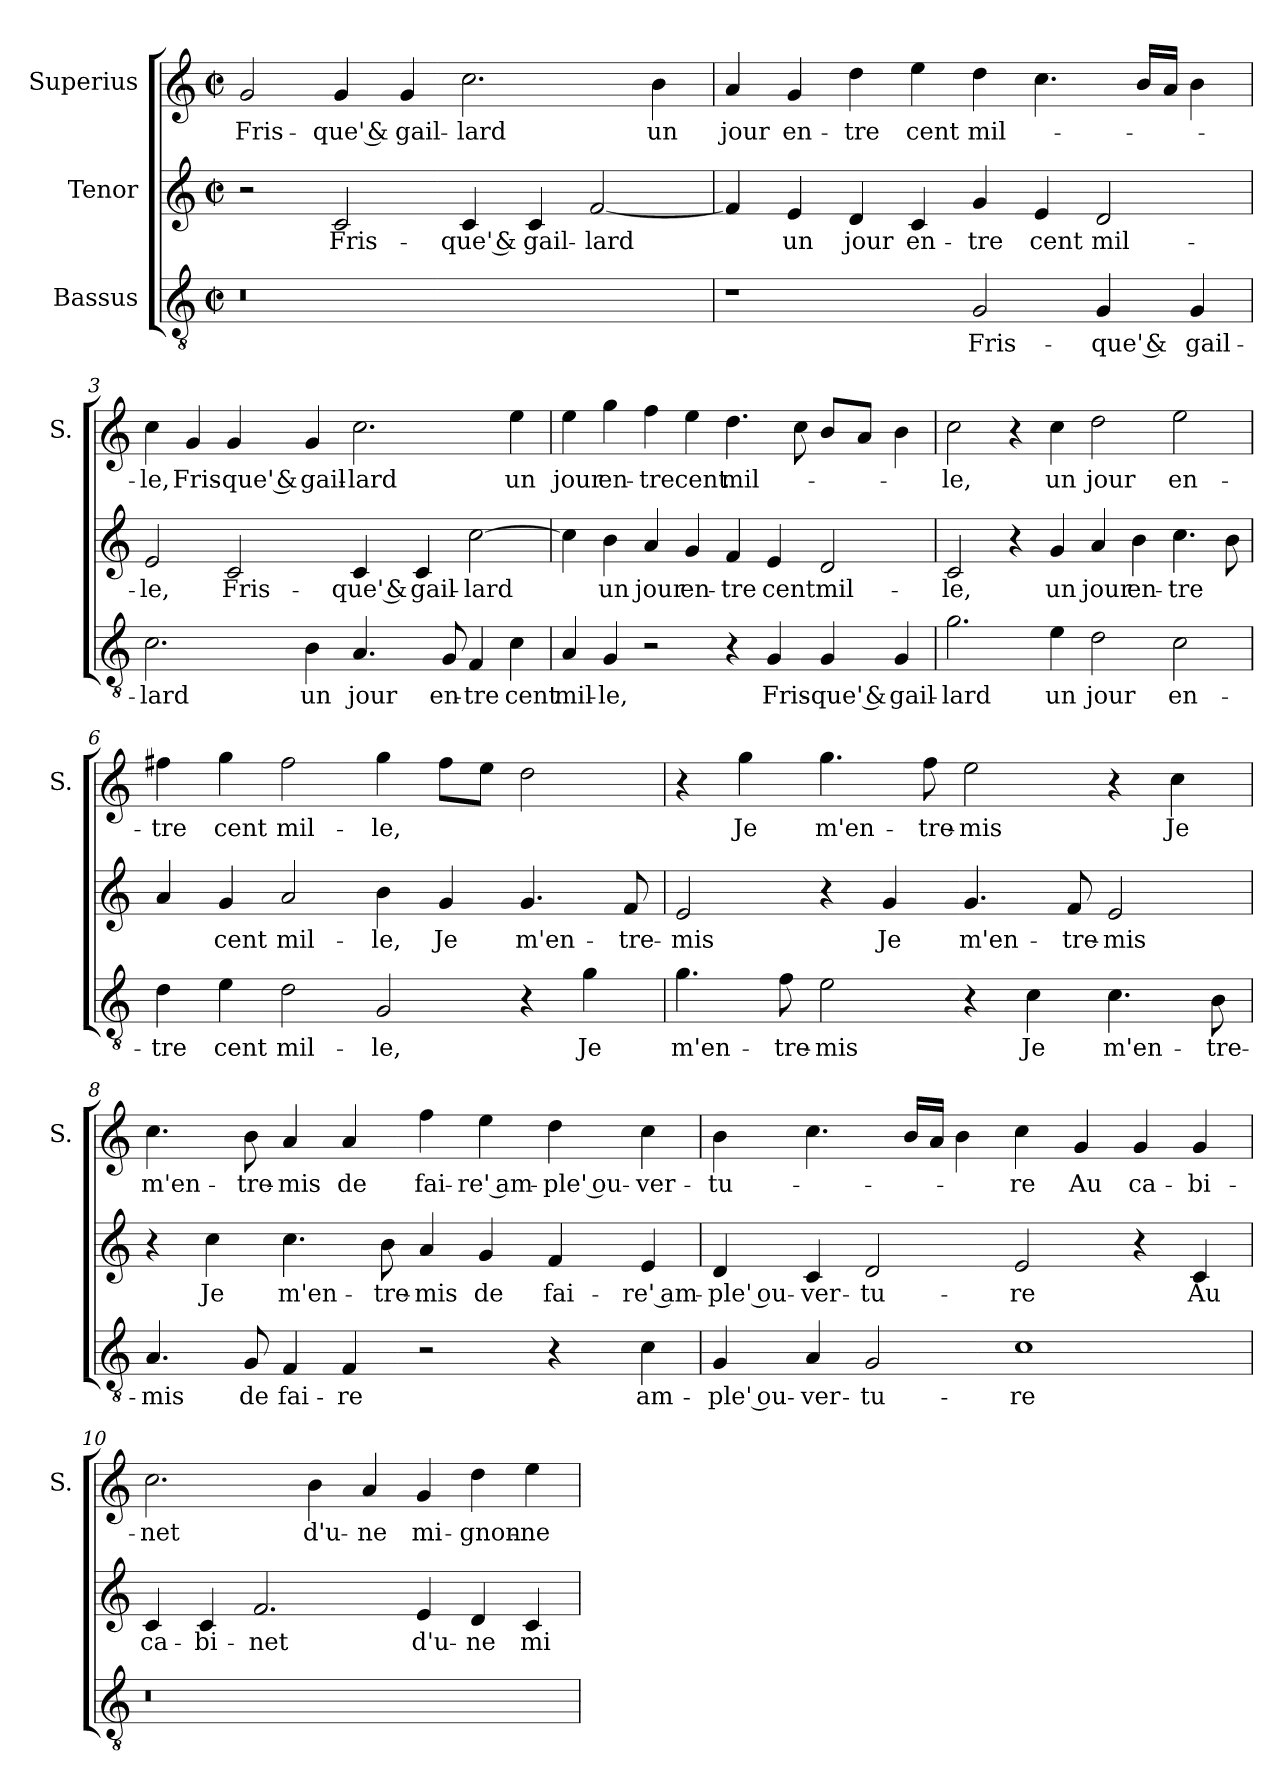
**kern	**text	**kern	**text	**kern	**text
*part3	*part3	*part2	*part2	*part1	*part1
*staff3	*staff3	*staff2	*staff2	*staff1	*staff1
*I"Bassus	*	*I"Tenor	*	*I"Superius	*
*	*	*	*	*I'S.	*
*clefGv2	*	*clefG2	*	*clefG2	*
*k[]	*	*k[]	*	*k[]	*
*C:	*	*C:	*	*C:	*
*M2/2	*	*M2/2	*	*M2/2	*
*met(c|)	*	*met(c|)	*	*met(c|)	*
=1	=1	=1	=1	=1	=1
!LO:N:vis=0	!	!	!	!	!
1r	.	2r	.	2g/	Fris-
.	.	2c/	Fris-	4g/	-que' &
.	.	.	.	4g/	gail-
1ryy	.	4c/	-que' &	2.cc\	-lard
.	.	4c/	gail-	.	.
.	.	[2f/	-lard	.	.
.	.	.	.	4b\	un
=2	=2	=2	=2	=2	=2
1r	.	4f/]	.	4a/	jour
.	.	4e/	un	4g/	en-
.	.	4d/	jour	4dd\	-tre
.	.	4c/	en-	4ee\	cent
2G/	Fris-	4g/	-tre	4dd\	mil-
.	.	4e/	cent	4.cc\	.
4G/	-que' &	2d/	mil-	.	.
.	.	.	.	16b/LL	.
.	.	.	.	16a/JJ	.
4G/	gail-	.	.	4b\	.
=3	=3	=3	=3	=3	=3
2.c\	-lard	2e/	-le,	4cc\	-le,
.	.	.	.	4g/	Fris-
.	.	2c/	Fris-	4g/	-que' &
4B\	un	.	.	4g/	gail-
4.A/	jour	4c/	-que' &	2.cc\	-lard
.	.	4c/	gail-	.	.
8G/	en-	.	.	.	.
4F/	-tre	[2cc\	-lard	.	.
4c\	cent	.	.	4ee\	un
!!LO:LB:g=z
=4	=4	=4	=4	=4	=4
4A/	mil-	4cc\]	.	4ee\	jour
4G/	-le,	4b\	un	4gg\	en-
2r	.	4a/	jour	4ff\	-tre
.	.	4g/	en-	4ee\	cent
4r	.	4f/	-tre	4.dd\	mil-
4G/	Fris-	4e/	cent	.	.
.	.	.	.	8cc\	.
4G/	-que' &	2d/	mil-	8b/L	.
.	.	.	.	8a/J	.
4G/	gail-	.	.	4b\	.
=5	=5	=5	=5	=5	=5
2.g\	-lard	2c/	-le,	2cc\	-le,
.	.	4r	.	4r	.
4e\	un	4g/	un	4cc\	un
2d\	jour	4a/	jour	2dd\	jour
.	.	4b\	en-	.	.
2c\	en-	4.cc\	-tre	2ee\	en-
.	.	8b\	.	.	.
=6	=6	=6	=6	=6	=6
4d\	-tre	4a/	.	4ff#X\	-tre
4e\	cent	4g/	cent	4gg\	cent
2d\	mil-	2a/	mil-	2ff#\	mil-
2G/	-le,	4b\	-le,	4gg\	-le,
.	.	4g/	Je	8ff#\L	.
.	.	.	.	8ee\J	.
4r	.	4.g/	m'en-	2dd\	.
4g\	Je	.	.	.	.
.	.	8f/	-tre-	.	.
!!LO:LB:g=z
=7	=7	=7	=7	=7	=7
4.g\	m'en-	2e/	-mis	4r	.
.	.	.	.	4gg\	Je
8f\	-tre-	.	.	.	.
2e\	-mis	4r	.	4.gg\	m'en-
.	.	4g/	Je	.	.
.	.	.	.	8ff\	-tre-
4r	.	4.g/	m'en-	2ee\	-mis
4c\	Je	.	.	.	.
.	.	8f/	-tre-	.	.
4.c\	m'en-	2e/	-mis	4r	.
.	.	.	.	4cc\	Je
8B\	-tre-	.	.	.	.
=8	=8	=8	=8	=8	=8
4.A/	-mis	4r	.	4.cc\	m'en-
.	.	4cc\	Je	.	.
8G/	de	.	.	8b\	-tre-
4F/	fai-	4.cc\	m'en-	4a/	-mis
4F/	-re	.	.	4a/	de
.	.	8b\	-tre-	.	.
2r	.	4a/	-mis	4ff\	fai-
.	.	4g/	de	4ee\	-re' am-
4r	.	4f/	fai-	4dd\	-ple' ou-
4c\	am-	4e/	-re' am-	4cc\	-ver-
=9	=9	=9	=9	=9	=9
4G/	-ple' ou-	4d/	-ple' ou-	4b\	-tu-
4A/	-ver-	4c/	-ver-	4.cc\	.
2G/	-tu-	2d/	-tu-	.	.
.	.	.	.	16b/LL	.
.	.	.	.	16a/JJ	.
.	.	.	.	4b\	.
1c\	-re	2e/	-re	4cc\	-re
.	.	.	.	4g/	Au
.	.	4r	.	4g/	ca-
.	.	4c/	Au	4g/	-bi-
!!LO:LB:g=z
=10	=10	=10	=10	=10	=10
!LO:N:vis=0	!	!	!	!	!
1r	.	4c/	ca-	2.cc\	-net
.	.	4c/	-bi-	.	.
.	.	2.f/	-net	.	.
.	.	.	.	4b\	d'u-
1ryy	.	.	.	4a/	-ne
.	.	4e/	d'u-	4g/	mi-
.	.	4d/	-ne	4dd\	-gnon-
.	.	4c/	mi-	4ee\	-ne
=	=	=	=	=	=
*-	*-	*-	*-	*-	*-
